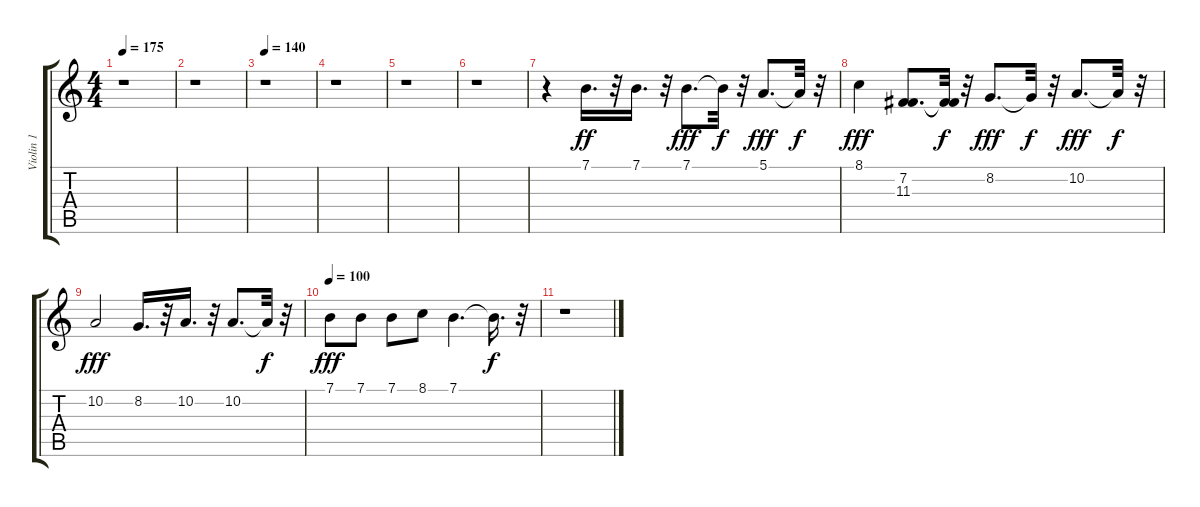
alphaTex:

\track ("Violin 1" "Violin 1") {instrument fx5brightness}
\staff {score tabs}
\tuning (E4 B3 G3 D3 A2 E2) {hide}
\ts (4 4)
\tempo 175
\clef g2
\ks c
r.1{dy f} |
r.1 |
\tempo 140
r.1 |
r.1 |
r.1 |
r.1 |
r.4 7.1.16{d dy ff} r.32 7.1.16{d} r.32 7.1.8{d dy fff} 7.1{t}.32{dy f} r.32 5.1.8{d dy fff} 5.1{t}.32{dy f} r.32 |
8.1.4{dy fff} (7.2 11.3).8{d} (7.2{t} 11.3{t}).32{dy f} r.32 8.2.8{d dy fff} 8.2{t}.32{dy f} r.32 10.2.8{d dy fff} 10.2{t}.32{dy f} r.32 |
10.2.2{dy fff} 8.2.16{d} r.32 10.2.16{d} r.32 10.2.8{d} 10.2{t}.32{dy f} r.32 |
\tempo 100
7.1.8{dy fff} 7.1.8 7.1.8 8.1.8 7.1.4{d} 7.1{t}.16{d dy f} r.32 |
r.1
